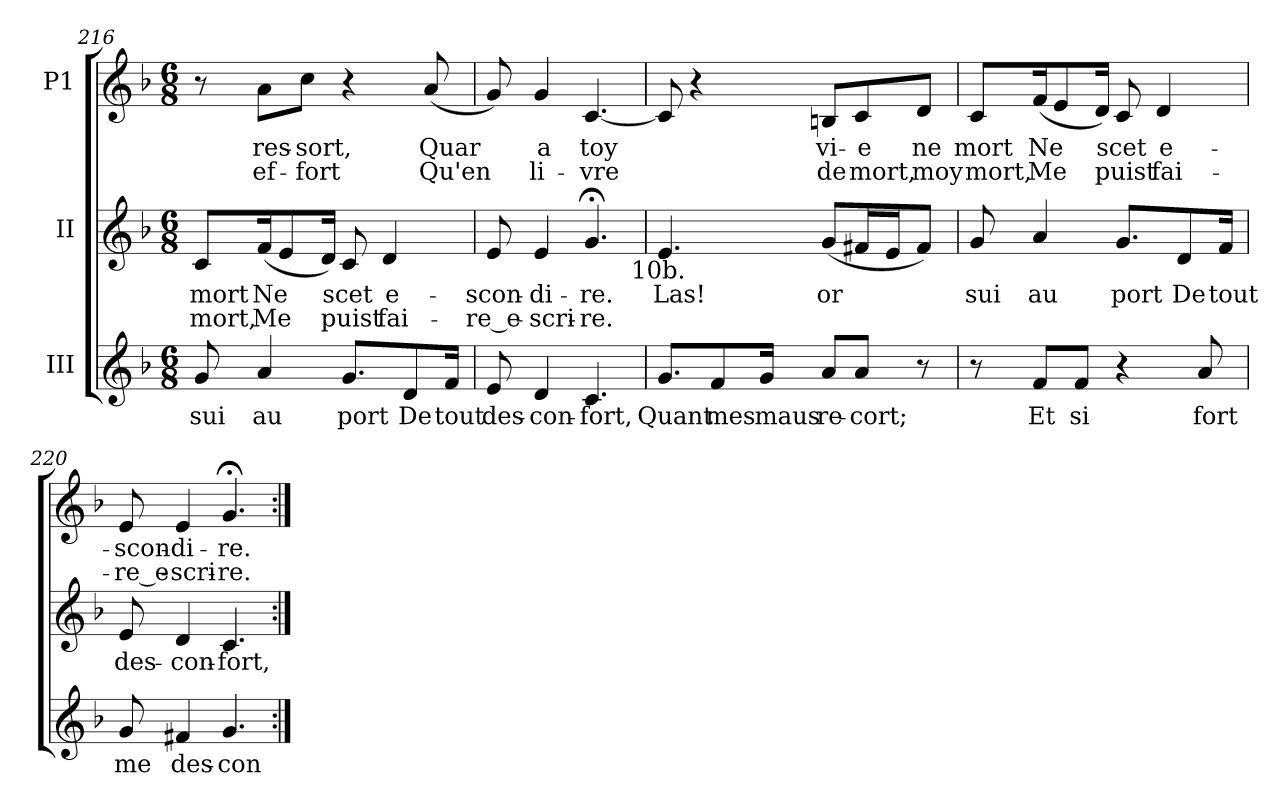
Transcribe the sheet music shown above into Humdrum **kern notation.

**kern	**text	**kern	**text	**text	**kern	**text	**text
*part3	*part3	*part2	*part2	*part2	*part1	*part1	*part1
*staff3	*staff3	*staff2	*staff2	*staff2	*staff1	*staff1	*staff1
*I"III	*	*I"II	*	*	*I"P1	*	*
*clefG2	*	*clefG2	*	*	*clefG2	*	*
*k[b-]	*	*k[b-]	*	*	*k[b-]	*	*
*F:	*	*F:	*	*	*F:	*	*
*M6/8	*	*M6/8	*	*	*M6/8	*	*
=216	=216	=216	=216	=216	=216	=216	=216
!	!LO:LY:b:color=#000000	!	!	!	!	!	!
!	!	!	!LO:LY:b:color=#000000	!LO:LY:b:color=#000000	!	!	!
8gi/	sui	8ci/L	mort	mort,	8r	.	.
!	!LO:LY:b:color=#000000	!	!	!	!	!	!
!	!	!	!LO:LY:b:color=#000000	!LO:LY:b:color=#000000	!	!	!
!	!	!	!	!	!	!LO:LY:b:color=#000000	!LO:LY:b:color=#000000
4ai/	au	(16fi/k	Ne	Me	8ai\L	res-	ef-
.	.	8ei/	.	.	.	.	.
!	!	!	!	!	!	!LO:LY:b:color=#000000	!LO:LY:b:color=#000000
.	.	.	.	.	8cci\J	-sort,	-fort
.	.	16di/Jk)	.	.	.	.	.
!	!LO:LY:b:color=#000000	!	!	!	!	!	!
!	!	!	!LO:LY:b:color=#000000	!LO:LY:b:color=#000000	!	!	!
8.gi/L	port	8ci/	scet	puist	4r	.	.
!	!	!	!LO:LY:b:color=#000000	!LO:LY:b:color=#000000	!	!	!
.	.	4di/	e-	fai-	.	.	.
!	!LO:LY:b:color=#000000	!	!	!	!	!	!
8di/	De	.	.	.	.	.	.
!	!	!	!	!	!	!LO:LY:b:color=#000000	!LO:LY:b:color=#000000
.	.	.	.	.	(8ai/	Quar	Qu'en
!	!LO:LY:b:color=#000000	!	!	!	!	!	!
16fi/Jk	tout	.	.	.	.	.	.
=217	=217	=217	=217	=217	=217	=217	=217
!	!LO:LY:b:color=#000000	!	!	!	!	!	!
!	!	!	!LO:LY:b:color=#000000	!LO:LY:b:color=#000000	!	!	!
8ei/	des-	8ei/	-scon-	-re_e-	8gi/)	.	.
!	!LO:LY:b:color=#000000	!	!	!	!	!	!
!	!	!	!LO:LY:b:color=#000000	!LO:LY:b:color=#000000	!	!	!
!	!	!	!	!	!	!LO:LY:b:color=#000000	!LO:LY:b:color=#000000
4di/	-con-	4ei/	-di-	-scri-	4gi/	a	li-
!	!LO:LY:b:color=#000000	!	!	!	!	!	!
!	!	!	!LO:LY:b:color=#000000	!LO:LY:b:color=#000000	!	!	!
!	!	!	!	!	!	!LO:LY:b:color=#000000	!LO:LY:b:color=#000000
4.ci/	-fort,	4.g;i/	-re.	-re.	[<4.ci/	toy	-vre
!!LO:LB:g=z
=218	=218	=218	=218	=218	=218	=218	=218
!	!LO:LY:b:color=#000000	!	!	!	!	!	!
!	!	!LO:TX:b:cj:t=10b.	!	!	!	!	!
!	!	!	!LO:LY:b:color=#000000	!	!	!	!
8.gi/L	Quant	4.ei/	Las!	.	8ci/]	.	.
.	.	.	.	.	4r	.	.
!	!LO:LY:b:color=#000000	!	!	!	!	!	!
8fi/	mes	.	.	.	.	.	.
!	!LO:LY:b:color=#000000	!	!	!	!	!	!
16gi/Jk	maus	.	.	.	.	.	.
!	!LO:LY:b:color=#000000	!	!	!	!	!	!
!	!	!	!LO:LY:b:color=#000000	!	!	!	!
!	!	!	!	!	!	!LO:LY:b:color=#000000	!LO:LY:b:color=#000000
8ai/L	re-	(8gi/L	or	.	8Bni/L	vi-	de
!	!LO:LY:b:color=#000000	!	!	!	!	!	!
!	!	!	!	!	!	!LO:LY:b:color=#000000	!LO:LY:b:color=#000000
8ai/J	-cort;	16f#Xi/L	.	.	8ci/	-e	mort,
.	.	16ei/J	.	.	.	.	.
!	!	!	!	!	!	!LO:LY:b:color=#000000	!LO:LY:b:color=#000000
8r	.	8f#i/J)	.	.	8di/J	ne	moy
=219	=219	=219	=219	=219	=219	=219	=219
!	!	!	!LO:LY:b:color=#000000	!	!	!	!
!	!	!	!	!	!	!LO:LY:b:color=#000000	!LO:LY:b:color=#000000
8r	.	8gi/	sui	.	8ci/L	mort	mort,
!	!LO:LY:b:color=#000000	!	!	!	!	!	!
!	!	!	!LO:LY:b:color=#000000	!	!	!	!
!	!	!	!	!	!	!LO:LY:b:color=#000000	!LO:LY:b:color=#000000
8fi/L	Et	4ai/	au	.	(16fi/k	Ne	Me
.	.	.	.	.	8ei/	.	.
!	!LO:LY:b:color=#000000	!	!	!	!	!	!
8fi/J	si	.	.	.	.	.	.
.	.	.	.	.	16di/Jk)	.	.
!	!	!	!LO:LY:b:color=#000000	!	!	!	!
!	!	!	!	!	!	!LO:LY:b:color=#000000	!LO:LY:b:color=#000000
4r	.	8.gi/L	port	.	8ci/	scet	puist
!	!	!	!	!	!	!LO:LY:b:color=#000000	!LO:LY:b:color=#000000
.	.	.	.	.	4di/	e-	fai-
!	!	!	!LO:LY:b:color=#000000	!	!	!	!
.	.	8di/	De	.	.	.	.
!	!LO:LY:b:color=#000000	!	!	!	!	!	!
8ai/	fort	.	.	.	.	.	.
!	!	!	!LO:LY:b:color=#000000	!	!	!	!
.	.	16fi/Jk	tout	.	.	.	.
=220	=220	=220	=220	=220	=220	=220	=220
!	!LO:LY:b:color=#000000	!	!	!	!	!	!
!	!	!	!LO:LY:b:color=#000000	!	!	!	!
!	!	!	!	!	!	!LO:LY:b:color=#000000	!LO:LY:b:color=#000000
8gi/	me	8ei/	des-	.	8ei/	-scon-	-re_e-
!	!LO:LY:b:color=#000000	!	!	!	!	!	!
!	!	!	!LO:LY:b:color=#000000	!	!	!	!
!	!	!	!	!	!	!LO:LY:b:color=#000000	!LO:LY:b:color=#000000
4f#Xi/	des-	4di/	-con-	.	4ei/	-di-	-scri-
!	!LO:LY:b:color=#000000	!	!	!	!	!	!
!	!	!	!LO:LY:b:color=#000000	!	!	!	!
!	!	!	!	!	!	!LO:LY:b:color=#000000	!LO:LY:b:color=#000000
4.gi/	-con-	4.ci/	-fort,	.	4.g;i/	-re.	-re.
=:|!	=:|!	=:|!	=:|!	=:|!	=:|!	=:|!	=:|!
*-	*-	*-	*-	*-	*-	*-	*-
